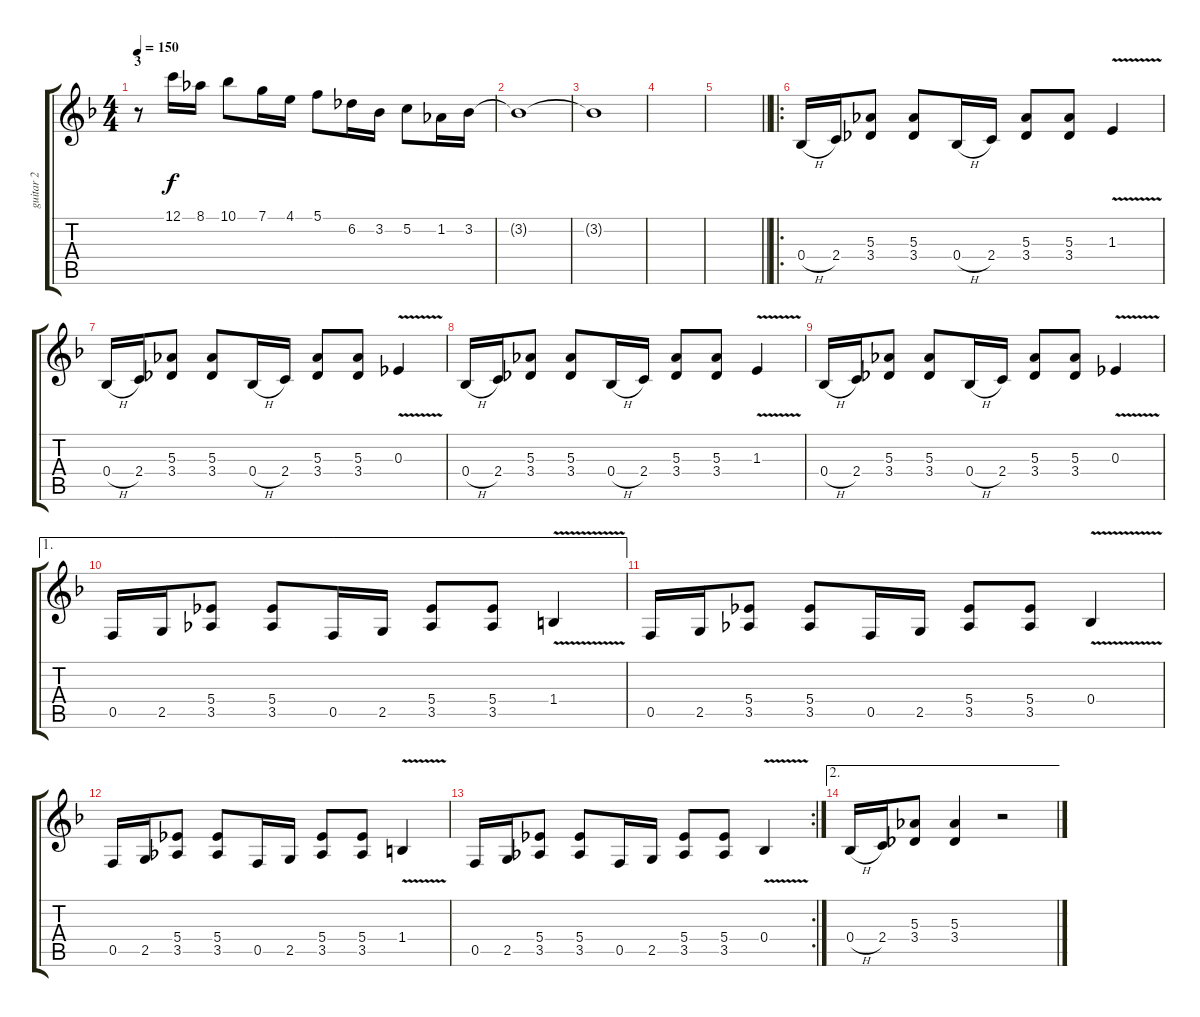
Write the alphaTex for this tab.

\track ("guitar 2" "guitar 2") {instrument distortionguitar}
\staff {score tabs}
\tuning (C4 G3 Eb3 Bb2 F2 C2) {hide}
\ts (4 4)
\section ("" "3")
\tempo 150
\clef g2
\ks dminor
r.8{dy f} 12.1.16 8.1.16 10.1.8 7.1.16 4.1.16 5.1.8 6.2.16 3.2.16 5.2.8 1.2.16 3.2.16 |
3.2{t}.1 |
3.2{t}.1 |
|
\barLineRight lightlight
|
\ro
0.4{h}.16 2.4.16 (5.3 3.4).8 (5.3 3.4).8 0.4{h}.16 2.4.16 (5.3 3.4).8 (5.3 3.4).8 1.3{v}.4 |
0.4{h}.16 2.4.16 (5.3 3.4).8 (5.3 3.4).8 0.4{h}.16 2.4.16 (5.3 3.4).8 (5.3 3.4).8 0.3{v}.4 |
0.4{h}.16 2.4.16 (5.3 3.4).8 (5.3 3.4).8 0.4{h}.16 2.4.16 (5.3 3.4).8 (5.3 3.4).8 1.3{v}.4 |
0.4{h}.16 2.4.16 (5.3 3.4).8 (5.3 3.4).8 0.4{h}.16 2.4.16 (5.3 3.4).8 (5.3 3.4).8 0.3{v}.4 |
\ae 1
0.5.16 2.5.16 (5.4 3.5).8 (5.4 3.5).8 0.5.16 2.5.16 (5.4 3.5).8 (5.4 3.5).8 1.4{v}.4 |
0.5.16 2.5.16 (5.4 3.5).8 (5.4 3.5).8 0.5.16 2.5.16 (5.4 3.5).8 (5.4 3.5).8 0.4{v}.4 |
0.5.16 2.5.16 (5.4 3.5).8 (5.4 3.5).8 0.5.16 2.5.16 (5.4 3.5).8 (5.4 3.5).8 1.4{v}.4 |
\rc 2
0.5.16 2.5.16 (5.4 3.5).8 (5.4 3.5).8 0.5.16 2.5.16 (5.4 3.5).8 (5.4 3.5).8 0.4{v}.4 |
\ae 2
0.4{h}.16 2.4.16 (5.3 3.4).8 (5.3 3.4).4 r.2
